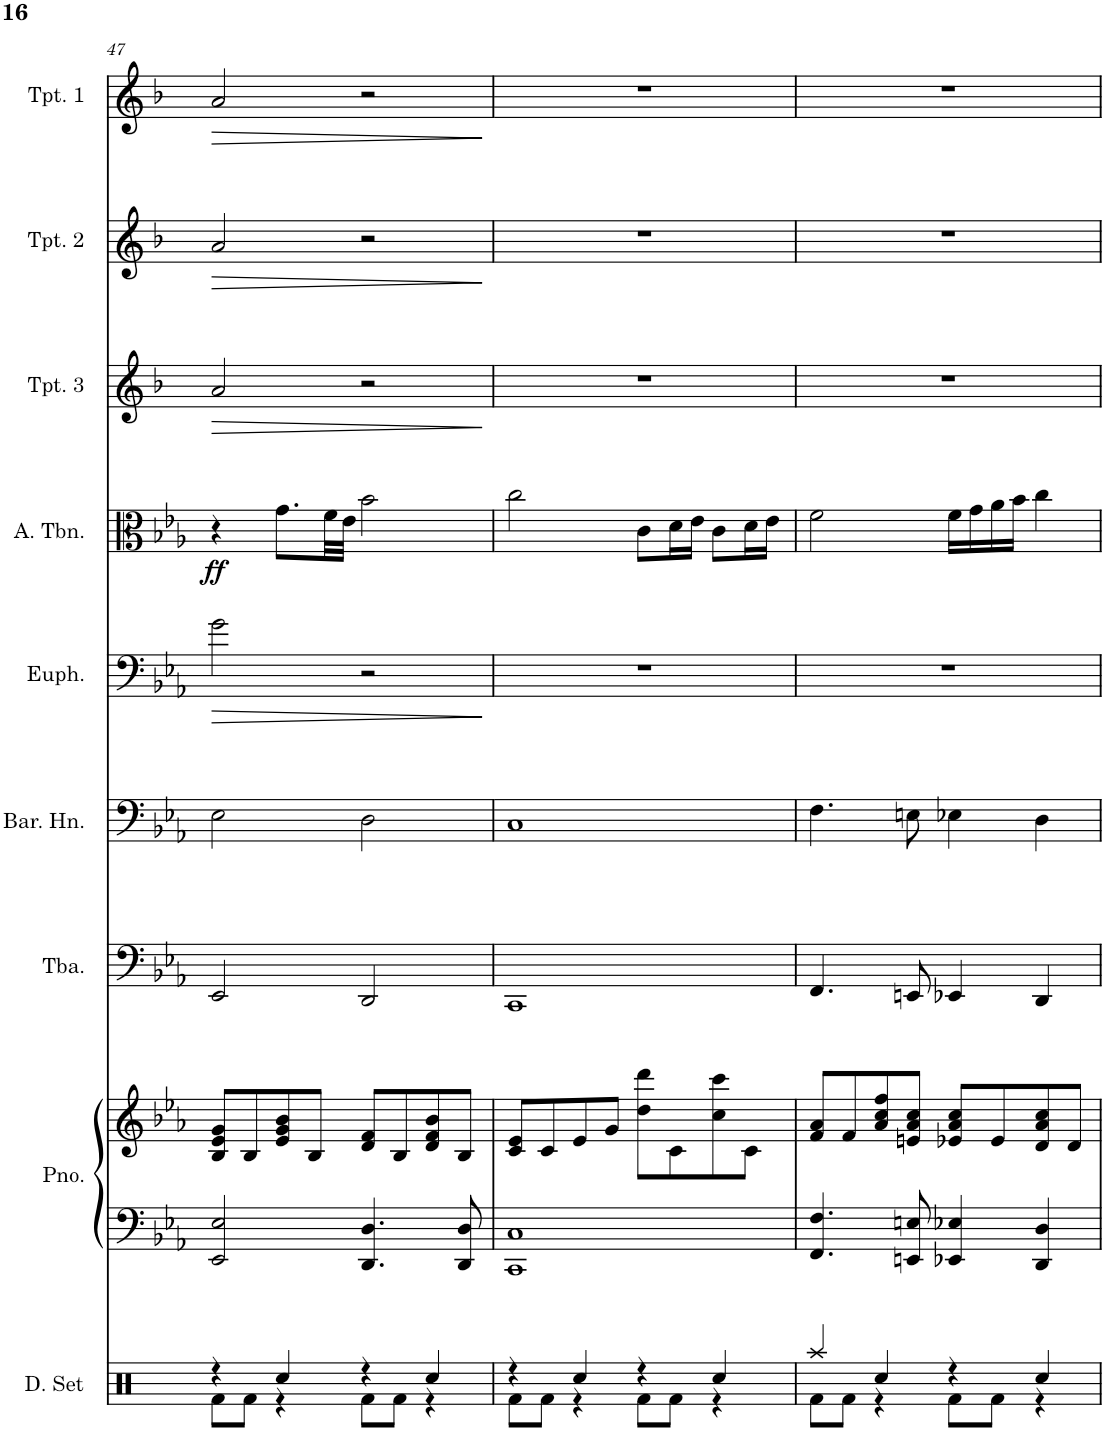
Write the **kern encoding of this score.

**kern	**kern	**kern	**kern	**kern	**kern	**dynam	**kern	**dynam	**kern	**dynam	**kern	**dynam	**kern	**dynam
*part9	*part8	*part8	*part7	*part6	*part5	*part5	*part4	*part4	*part3	*part3	*part2	*part2	*part1	*part1
*staff10	*staff9	*staff8	*staff7	*staff6	*staff5	*staff5	*staff4	*staff4	*staff3	*staff3	*staff2	*staff2	*staff1	*staff1
*I"Drumset	*I"Grand Piano	*	*I"Tuba	*I"Baritone Horn	*I"Euphonium	*	*I"Alto Trombone	*	*I"Trumpet 3	*	*I"Trumpet 2	*	*I"Trumpet 1	*
*I'D. Set	*I'Pno.	*	*I'Tba.	*I'Bar. Hn.	*I'Euph.	*	*I'A. Tbn.	*	*I'Tpt. 3	*	*I'Tpt. 2	*	*I'Tpt. 1	*
!!LO:PB:g=z
*clefX	*clefF4	*clefG2	*clefF4	*clefF4	*clefF4	*	*clefC3	*	*clefG2	*	*clefG2	*	*clefG2	*
*	*	*	*	*Trd4c7	*	*	*	*	*Trd1c2	*	*Trd1c2	*	*Trd1c2	*
*k[]	*k[b-e-a-]	*k[b-e-a-]	*k[b-e-a-]	*k[b-e-a-]	*k[b-e-a-]	*	*k[b-e-a-]	*	*k[b-]	*	*k[b-]	*	*k[b-]	*
*M4/4	*M4/4	*M4/4	*M4/4	*M4/4	*M4/4	*	*M4/4	*	*M4/4	*	*M4/4	*	*M4/4	*
=47	=47	=47	=47	=47	=47	=47	=47	=47	=47	=47	=47	=47	=47	=47
*^	*	*	*	*	*	*	*	*	*	*	*	*	*	*
!	!	!	!	!	!	!	!LO:HP:b	!	!LO:DY:b	!	!LO:HP:b	!	!LO:HP:b	!	!LO:HP:b
4r	8Rf\L	2EE-/ 2E-/	8B-/ 8e-/ 8g/L	2EE-/	2E-\	2g\	>	4r	ff	2a/	>	2a/	>	2a/	>
.	8Rf\J	.	8B-/	.	.	.	.	.	.	.	.	.	.	.	.
4Rcc/	4r	.	8e-/ 8g/ 8b-/	.	.	.	.	8.g\L	.	.	.	.	.	.	.
.	.	.	8B-/J	.	.	.	.	.	.	.	.	.	.	.	.
.	.	.	.	.	.	.	.	32f\LL	.	.	.	.	.	.	.
.	.	.	.	.	.	.	.	32e-\JJJ	.	.	.	.	.	.	.
4r	8Rf\L	4.DD/ 4.D/	8d/ 8f/L	2DD/	2D\	2r	.	2b-\	.	2r	.	2r	.	2r	.
.	8Rf\J	.	8B-/	.	.	.	.	.	.	.	.	.	.	.	.
4Rcc/	4r	.	8d/ 8f/ 8b-/	.	.	.	.	.	.	.	.	.	.	.	.
.	.	8DD/ 8D/	8B-/J	.	.	.	.	.	.	.	.	.	.	.	.
*v	*v	*	*	*	*	*	*	*	*	*	*	*	*	*	*
.	.	.	.	.	.	]	.	.	.	]	.	]	.	]
=48	=48	=48	=48	=48	=48	=48	=48	=48	=48	=48	=48	=48	=48	=48
*^	*	*	*	*	*	*	*	*	*	*	*	*	*	*
4r	8Rf\L	1CC 1C	8c/ 8e-/L	1CC	1C	1r	.	2cc\	.	1r	.	1r	.	1r	.
.	8Rf\J	.	8c/	.	.	.	.	.	.	.	.	.	.	.	.
4Rcc/	4r	.	8e-/	.	.	.	.	.	.	.	.	.	.	.	.
.	.	.	8g/J	.	.	.	.	.	.	.	.	.	.	.	.
4r	8Rf\L	.	8dd\ 8ddd\L	.	.	.	.	8c\L	.	.	.	.	.	.	.
.	8Rf\J	.	8c\	.	.	.	.	16d\L	.	.	.	.	.	.	.
.	.	.	.	.	.	.	.	16e-\JJ	.	.	.	.	.	.	.
4Rcc/	4r	.	8cc\ 8ccc\	.	.	.	.	8c\L	.	.	.	.	.	.	.
.	.	.	8c\J	.	.	.	.	16d\L	.	.	.	.	.	.	.
.	.	.	.	.	.	.	.	16e-\JJ	.	.	.	.	.	.	.
=49	=49	=49	=49	=49	=49	=49	=49	=49	=49	=49	=49	=49	=49	=49	=49
4Raa/	8Rf\L	4.FF/ 4.F/	8f/ 8a-/L	4.FF/	4.F\	1r	.	2f\	.	1r	.	1r	.	1r	.
.	8Rf\J	.	8f/	.	.	.	.	.	.	.	.	.	.	.	.
4Rcc/	4r	.	8a-/ 8cc/ 8ff/	.	.	.	.	.	.	.	.	.	.	.	.
.	.	8EEn/ 8En/	8en/ 8a-/ 8cc/J	8EEn/	8En\	.	.	.	.	.	.	.	.	.	.
4r	8Rf\L	4EE-X/ 4E-X/	8e-X/ 8a-/ 8cc/L	4EE-X/	4E-X\	.	.	16f\LL	.	.	.	.	.	.	.
.	.	.	.	.	.	.	.	16g\	.	.	.	.	.	.	.
.	8Rf\J	.	8e-/	.	.	.	.	16a-\	.	.	.	.	.	.	.
.	.	.	.	.	.	.	.	16b-\JJ	.	.	.	.	.	.	.
4Rcc/	4r	4DD/ 4D/	8d/ 8a-/ 8cc/	4DD/	4D\	.	.	4cc\	.	.	.	.	.	.	.
.	.	.	8d/J	.	.	.	.	.	.	.	.	.	.	.	.
*v	*v	*	*	*	*	*	*	*	*	*	*	*	*	*	*
=	=	=	=	=	=	=	=	=	=	=	=	=	=	=
*-	*-	*-	*-	*-	*-	*-	*-	*-	*-	*-	*-	*-	*-	*-
